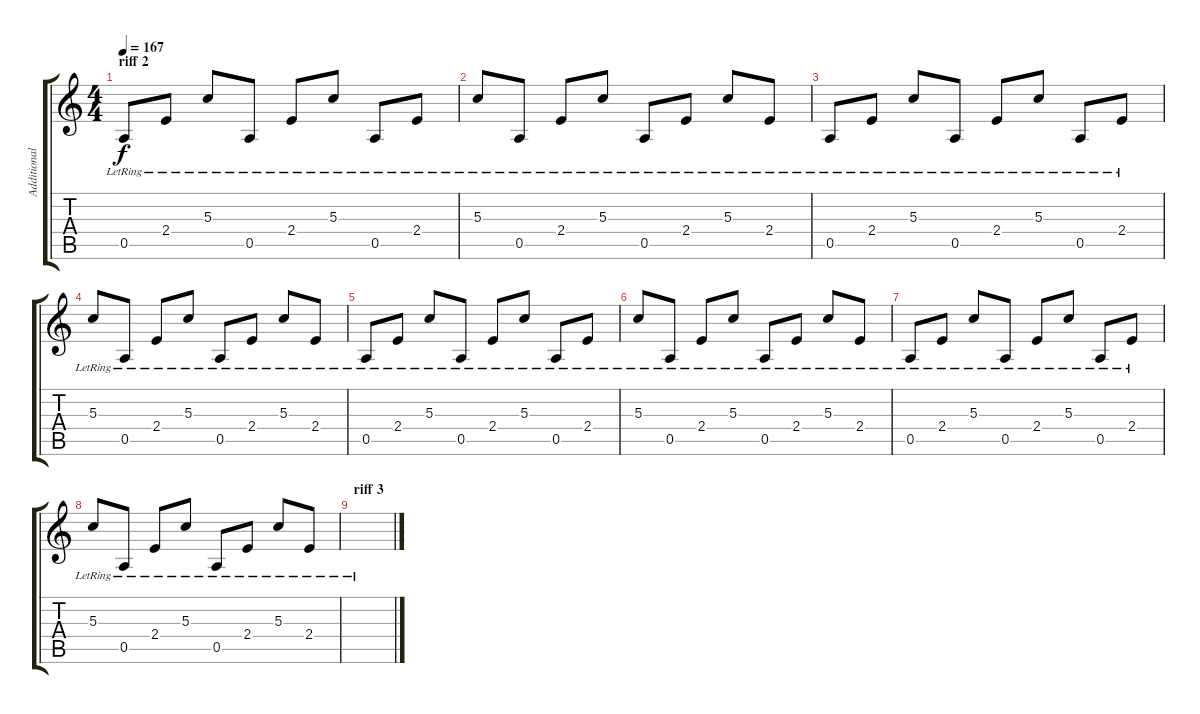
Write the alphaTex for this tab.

\track ("Additional Guitar" "Additional") {instrument acousticguitarsteel}
\staff {score tabs}
\tuning (E4 B3 G3 D3 A2 E2) {hide}
\ts (4 4)
\section ("" "riff 2")
\tempo 167
\clef g2
\ks c
0.5{lr}.8{dy f} 2.4{lr}.8 5.3{lr}.8 0.5{lr}.8 2.4{lr}.8 5.3{lr}.8 0.5{lr}.8 2.4{lr}.8 |
5.3{lr}.8 0.5{lr}.8 2.4{lr}.8 5.3{lr}.8 0.5{lr}.8 2.4{lr}.8 5.3{lr}.8 2.4{lr}.8 |
0.5{lr}.8 2.4{lr}.8 5.3{lr}.8 0.5{lr}.8 2.4{lr}.8 5.3{lr}.8 0.5{lr}.8 2.4{lr}.8 |
5.3{lr}.8 0.5{lr}.8 2.4{lr}.8 5.3{lr}.8 0.5{lr}.8 2.4{lr}.8 5.3{lr}.8 2.4{lr}.8 |
0.5{lr}.8 2.4{lr}.8 5.3{lr}.8 0.5{lr}.8 2.4{lr}.8 5.3{lr}.8 0.5{lr}.8 2.4{lr}.8 |
5.3{lr}.8 0.5{lr}.8 2.4{lr}.8 5.3{lr}.8 0.5{lr}.8 2.4{lr}.8 5.3{lr}.8 2.4{lr}.8 |
0.5{lr}.8 2.4{lr}.8 5.3{lr}.8 0.5{lr}.8 2.4{lr}.8 5.3{lr}.8 0.5{lr}.8 2.4{lr}.8 |
5.3{lr}.8 0.5{lr}.8 2.4{lr}.8 5.3{lr}.8 0.5{lr}.8 2.4{lr}.8 5.3{lr}.8 2.4{lr}.8 |
\section ("" "riff 3")
